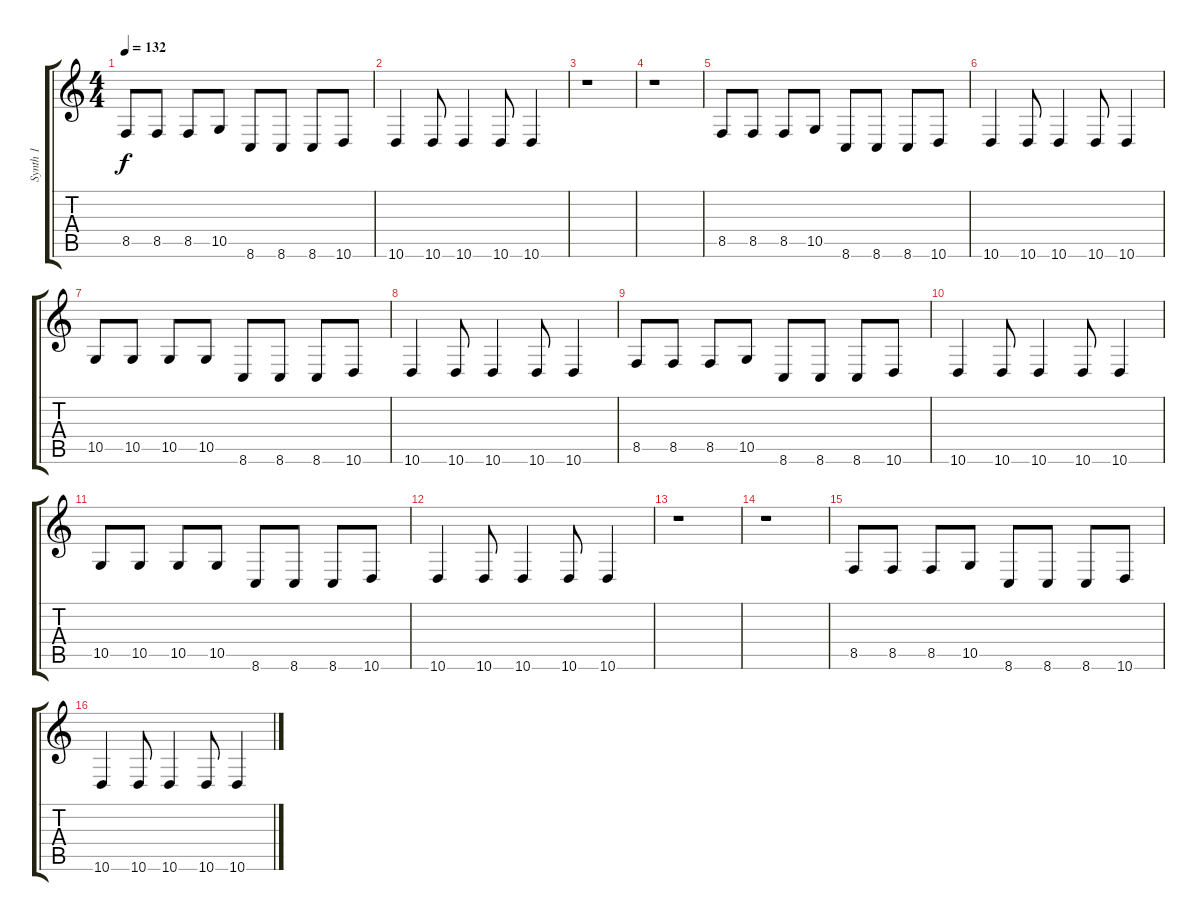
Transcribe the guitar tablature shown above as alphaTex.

\track ("Synth 1" "Synth 1") {instrument lead2sawtooth}
\staff {score tabs}
\tuning (E4 B3 G3 D3 A2 E2) {hide}
\ts (4 4)
\tempo 132
\clef g2
\ks c
8.5.8{dy f} 8.5.8 8.5.8 10.5.8 8.6.8 8.6.8 8.6.8 10.6.8 |
10.6.4 10.6.8 10.6.4 10.6.8 10.6.4 |
r.1 |
r.1 |
8.5.8 8.5.8 8.5.8 10.5.8 8.6.8 8.6.8 8.6.8 10.6.8 |
10.6.4 10.6.8 10.6.4 10.6.8 10.6.4 |
10.5.8 10.5.8 10.5.8 10.5.8 8.6.8 8.6.8 8.6.8 10.6.8 |
10.6.4 10.6.8 10.6.4 10.6.8 10.6.4 |
8.5.8 8.5.8 8.5.8 10.5.8 8.6.8 8.6.8 8.6.8 10.6.8 |
10.6.4 10.6.8 10.6.4 10.6.8 10.6.4 |
10.5.8 10.5.8 10.5.8 10.5.8 8.6.8 8.6.8 8.6.8 10.6.8 |
10.6.4 10.6.8 10.6.4 10.6.8 10.6.4 |
r.1 |
r.1 |
8.5.8 8.5.8 8.5.8 10.5.8 8.6.8 8.6.8 8.6.8 10.6.8 |
10.6.4 10.6.8 10.6.4 10.6.8 10.6.4
